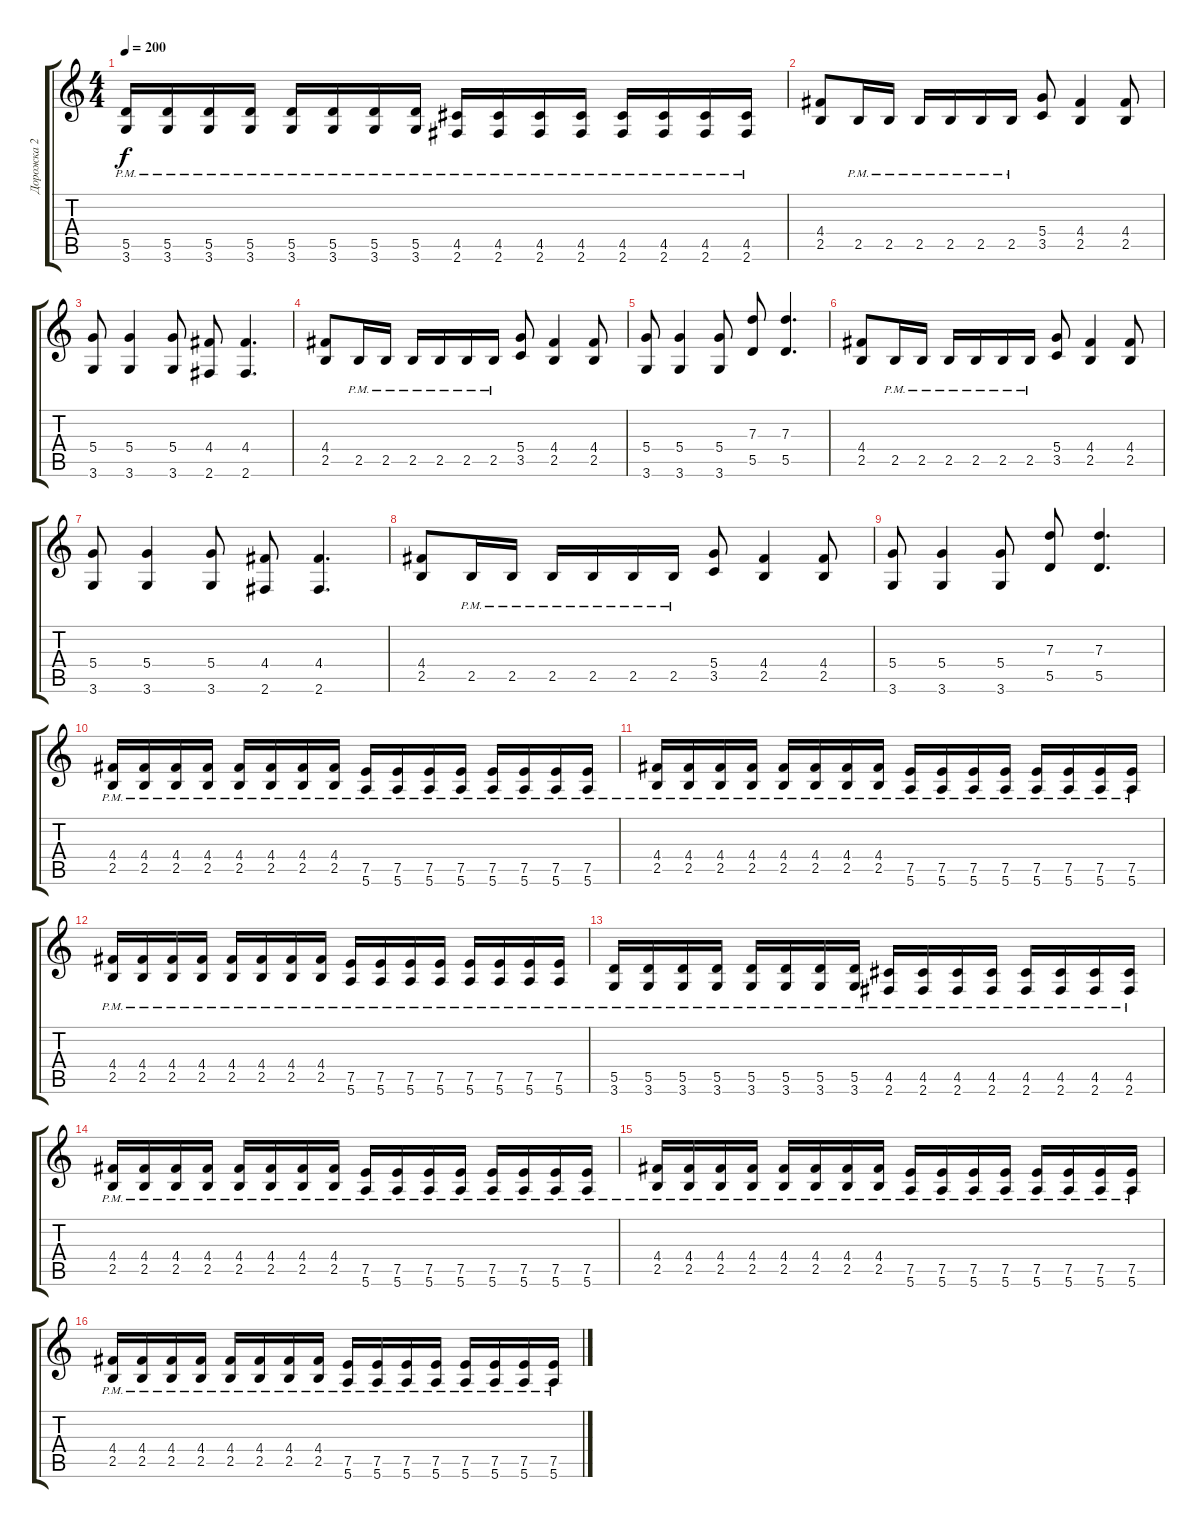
\track ("Дорожка 2" "Дорожка 2") {instrument overdrivenguitar}
\staff {score tabs}
\tuning (E4 B3 G3 D3 A2 E2) {hide}
\ts (4 4)
\tempo 200
\clef g2
\ks c
(5.5{pm} 3.6{pm}).16{dy f} (5.5{pm} 3.6{pm}).16 (5.5{pm} 3.6{pm}).16 (5.5{pm} 3.6{pm}).16 (5.5{pm} 3.6{pm}).16 (5.5{pm} 3.6{pm}).16 (5.5{pm} 3.6{pm}).16 (5.5{pm} 3.6{pm}).16 (4.5{pm} 2.6{pm}).16 (4.5{pm} 2.6{pm}).16 (4.5{pm} 2.6{pm}).16 (4.5{pm} 2.6{pm}).16 (4.5{pm} 2.6{pm}).16 (4.5{pm} 2.6{pm}).16 (4.5{pm} 2.6{pm}).16 (4.5{pm} 2.6{pm}).16 |
(4.4 2.5).8 2.5{pm}.16 2.5{pm}.16 2.5{pm}.16 2.5{pm}.16 2.5{pm}.16 2.5{pm}.16 (5.4 3.5).8 (4.4 2.5).4 (4.4 2.5).8 |
(5.4 3.6).8 (5.4 3.6).4 (5.4 3.6).8 (4.4 2.6).8 (4.4 2.6).4{d} |
(4.4 2.5).8 2.5{pm}.16 2.5{pm}.16 2.5{pm}.16 2.5{pm}.16 2.5{pm}.16 2.5{pm}.16 (5.4 3.5).8 (4.4 2.5).4 (4.4 2.5).8 |
(5.4 3.6).8 (5.4 3.6).4 (5.4 3.6).8 (7.3 5.5).8 (7.3 5.5).4{d} |
(4.4 2.5).8 2.5{pm}.16 2.5{pm}.16 2.5{pm}.16 2.5{pm}.16 2.5{pm}.16 2.5{pm}.16 (5.4 3.5).8 (4.4 2.5).4 (4.4 2.5).8 |
(5.4 3.6).8 (5.4 3.6).4 (5.4 3.6).8 (4.4 2.6).8 (4.4 2.6).4{d} |
(4.4 2.5).8 2.5{pm}.16 2.5{pm}.16 2.5{pm}.16 2.5{pm}.16 2.5{pm}.16 2.5{pm}.16 (5.4 3.5).8 (4.4 2.5).4 (4.4 2.5).8 |
(5.4 3.6).8 (5.4 3.6).4 (5.4 3.6).8 (7.3 5.5).8 (7.3 5.5).4{d} |
(4.4{pm} 2.5{pm}).16 (4.4{pm} 2.5{pm}).16 (4.4{pm} 2.5{pm}).16 (4.4{pm} 2.5{pm}).16 (4.4{pm} 2.5{pm}).16 (4.4{pm} 2.5{pm}).16 (4.4{pm} 2.5{pm}).16 (4.4{pm} 2.5{pm}).16 (7.5{pm} 5.6{pm}).16 (7.5{pm} 5.6{pm}).16 (7.5{pm} 5.6{pm}).16 (7.5{pm} 5.6{pm}).16 (7.5{pm} 5.6{pm}).16 (7.5{pm} 5.6{pm}).16 (7.5{pm} 5.6{pm}).16 (7.5{pm} 5.6{pm}).16 |
(4.4{pm} 2.5{pm}).16 (4.4{pm} 2.5{pm}).16 (4.4{pm} 2.5{pm}).16 (4.4{pm} 2.5{pm}).16 (4.4{pm} 2.5{pm}).16 (4.4{pm} 2.5{pm}).16 (4.4{pm} 2.5{pm}).16 (4.4{pm} 2.5{pm}).16 (7.5{pm} 5.6{pm}).16 (7.5{pm} 5.6{pm}).16 (7.5{pm} 5.6{pm}).16 (7.5{pm} 5.6{pm}).16 (7.5{pm} 5.6{pm}).16 (7.5{pm} 5.6{pm}).16 (7.5{pm} 5.6{pm}).16 (7.5{pm} 5.6{pm}).16 |
(4.4{pm} 2.5{pm}).16 (4.4{pm} 2.5{pm}).16 (4.4{pm} 2.5{pm}).16 (4.4{pm} 2.5{pm}).16 (4.4{pm} 2.5{pm}).16 (4.4{pm} 2.5{pm}).16 (4.4{pm} 2.5{pm}).16 (4.4{pm} 2.5{pm}).16 (7.5{pm} 5.6{pm}).16 (7.5{pm} 5.6{pm}).16 (7.5{pm} 5.6{pm}).16 (7.5{pm} 5.6{pm}).16 (7.5{pm} 5.6{pm}).16 (7.5{pm} 5.6{pm}).16 (7.5{pm} 5.6{pm}).16 (7.5{pm} 5.6{pm}).16 |
(5.5{pm} 3.6{pm}).16 (5.5{pm} 3.6{pm}).16 (5.5{pm} 3.6{pm}).16 (5.5{pm} 3.6{pm}).16 (5.5{pm} 3.6{pm}).16 (5.5{pm} 3.6{pm}).16 (5.5{pm} 3.6{pm}).16 (5.5{pm} 3.6{pm}).16 (4.5{pm} 2.6{pm}).16 (4.5{pm} 2.6{pm}).16 (4.5{pm} 2.6{pm}).16 (4.5{pm} 2.6{pm}).16 (4.5{pm} 2.6{pm}).16 (4.5{pm} 2.6{pm}).16 (4.5{pm} 2.6{pm}).16 (4.5{pm} 2.6{pm}).16 |
(4.4{pm} 2.5{pm}).16 (4.4{pm} 2.5{pm}).16 (4.4{pm} 2.5{pm}).16 (4.4{pm} 2.5{pm}).16 (4.4{pm} 2.5{pm}).16 (4.4{pm} 2.5{pm}).16 (4.4{pm} 2.5{pm}).16 (4.4{pm} 2.5{pm}).16 (7.5{pm} 5.6{pm}).16 (7.5{pm} 5.6{pm}).16 (7.5{pm} 5.6{pm}).16 (7.5{pm} 5.6{pm}).16 (7.5{pm} 5.6{pm}).16 (7.5{pm} 5.6{pm}).16 (7.5{pm} 5.6{pm}).16 (7.5{pm} 5.6{pm}).16 |
(4.4{pm} 2.5{pm}).16 (4.4{pm} 2.5{pm}).16 (4.4{pm} 2.5{pm}).16 (4.4{pm} 2.5{pm}).16 (4.4{pm} 2.5{pm}).16 (4.4{pm} 2.5{pm}).16 (4.4{pm} 2.5{pm}).16 (4.4{pm} 2.5{pm}).16 (7.5{pm} 5.6{pm}).16 (7.5{pm} 5.6{pm}).16 (7.5{pm} 5.6{pm}).16 (7.5{pm} 5.6{pm}).16 (7.5{pm} 5.6{pm}).16 (7.5{pm} 5.6{pm}).16 (7.5{pm} 5.6{pm}).16 (7.5{pm} 5.6{pm}).16 |
(4.4{pm} 2.5{pm}).16 (4.4{pm} 2.5{pm}).16 (4.4{pm} 2.5{pm}).16 (4.4{pm} 2.5{pm}).16 (4.4{pm} 2.5{pm}).16 (4.4{pm} 2.5{pm}).16 (4.4{pm} 2.5{pm}).16 (4.4{pm} 2.5{pm}).16 (7.5{pm} 5.6{pm}).16 (7.5{pm} 5.6{pm}).16 (7.5{pm} 5.6{pm}).16 (7.5{pm} 5.6{pm}).16 (7.5{pm} 5.6{pm}).16 (7.5{pm} 5.6{pm}).16 (7.5{pm} 5.6{pm}).16 (7.5{pm} 5.6{pm}).16
